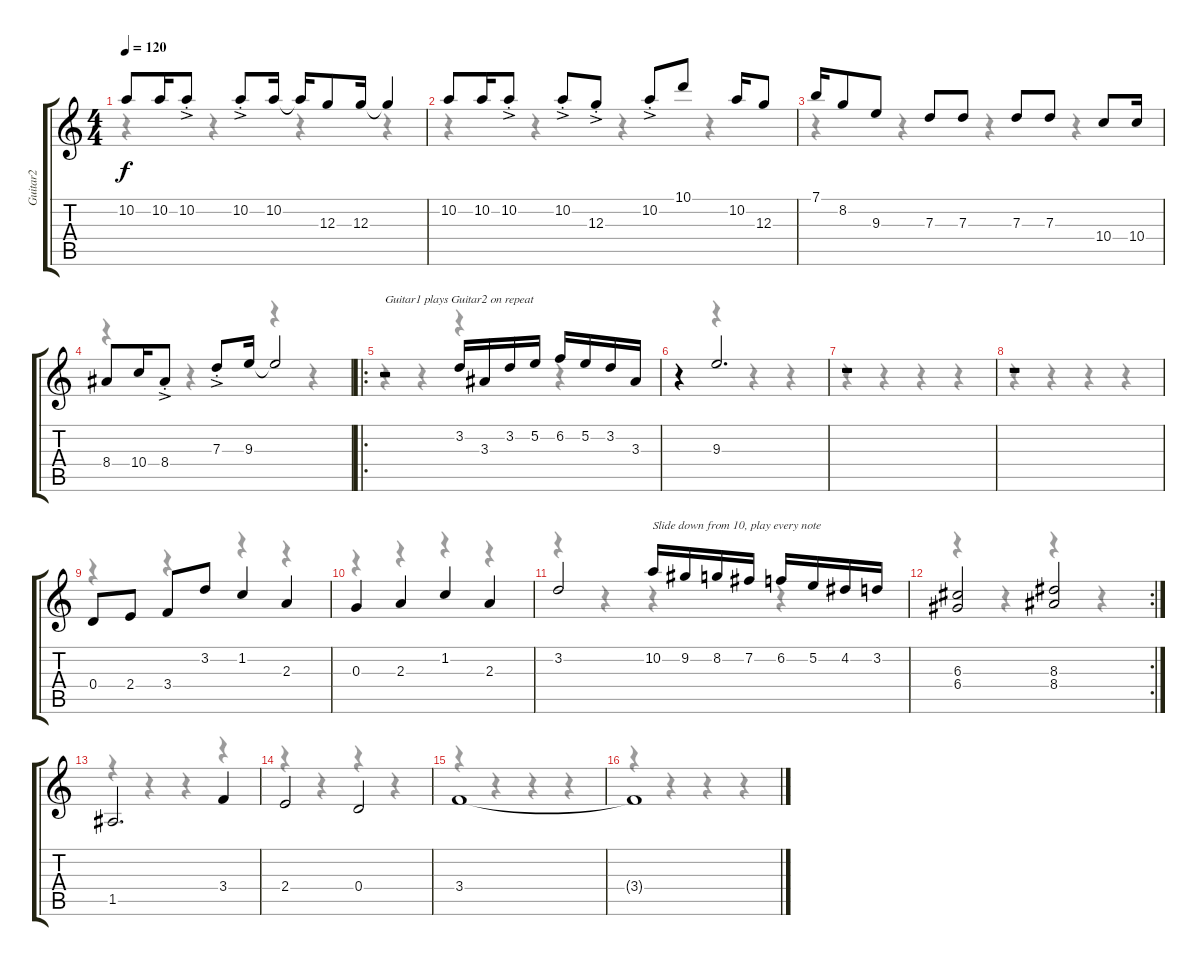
\track ("Guitar2" "Guitar2") {instrument distortionguitar}
\staff {score tabs}
\tuning (E4 B3 G3 D3 A2 E2) {hide}
\voice
\ts (4 4)
\tempo 120
\clef g2
\ks c
10.2.8{dy f} 10.2.16 10.2{ac st}.8 10.2{ac st}.8 10.2.16 10.2{t}.16 12.3.8 12.3.16 12.3{t}.4 |
10.2.8 10.2.16 10.2{ac st}.8 10.2{ac st}.8 12.3{ac st}.8 10.2{ac st}.8 10.1.8 10.2.16 12.3.8 |
7.1.16 8.2.8 9.3.8 7.3.8 7.3.8 7.3.8 7.3.8 10.4.8 10.4.16 |
8.4.8 10.4.16 8.4{ac st}.8 7.3{ac st}.8 9.3.16 9.3{t}.2 |
\ro
r.2{txt "Guitar1 plays Guitar2 on repeat"} 3.2.16 3.3.16 3.2.16 5.2.16 6.2.16 5.2.16 3.2.16 3.3.16 |
r.4 9.3.2{d} |
r.1 |
r.1 |
0.4.8 2.4.8 3.4.8 3.2.8 1.2.4 2.3.4 |
0.3.4 2.3.4 1.2.4 2.3.4 |
3.2.2 10.2.16{txt "Slide down from 10, play every note"} 9.2.16 8.2.16 7.2.16 6.2.16 5.2.16 4.2.16 3.2.16 |
\rc 2
(6.3 6.4).2 (8.3 8.4).2 |
1.5.2{d} 3.4.4 |
2.4.2 0.4.2 |
3.4.1 |
3.4{t}.1
\voice
\clef g2
\ottava regular
\simile none
\ks c
r.4{dy f} r.4 r.4 r.4 |
r.4 r.4 r.4 r.4 |
r.4 r.4 r.4 r.4 |
r.4 r.4 r.4 r.4 |
r.4 r.4 r.4 r.4 |
r.4 r.4 r.4 r.4 |
r.4 r.4 r.4 r.4 |
r.4 r.4 r.4 r.4 |
r.4 r.4 r.4 r.4 |
r.4 r.4 r.4 r.4 |
r.4 r.4 r.4 r.4 |
r.4 r.4 r.4 r.4 |
r.4 r.4 r.4 r.4 |
r.4 r.4 r.4 r.4 |
r.4 r.4 r.4 r.4 |
r.4 r.4 r.4 r.4
